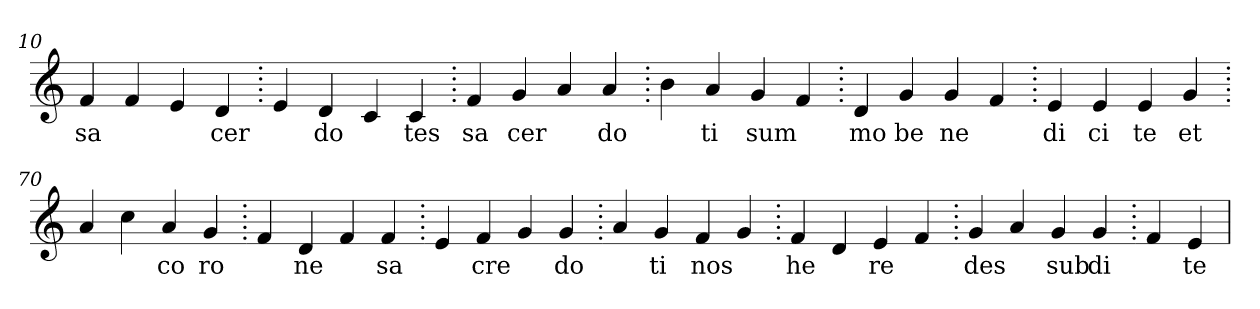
**kern	**text
*part1	*part1
*staff1	*staff1
*clefG2	*
=10.	=10.
4f	sa
4f	.
4e	.
4d	cer
=20.	=20.
4e	.
4d	do
4c	.
4c	tes
=30.	=30.
4f	sa
4g	cer
4a	.
4a	do
=40.	=40.
4b	.
4a	ti
4g	sum
4f	.
=50.	=50.
4d	mo
4g	be
4g	ne
4f	.
=60.	=60.
4e	di
4e	ci
4e	te
4g	et
=70.	=70.
4a	.
4cc	.
4a	co
4g	ro
=80.	=80.
4f	.
4d	ne
4f	.
4f	sa
=90.	=90.
4e	.
4f	cre
4g	.
4g	do
=100.	=100.
4a	.
4g	ti
4f	nos
4g	.
=110.	=110.
4f	he
4d	.
4e	re
4f	.
=120.	=120.
4g	des
4a	.
4g	sub
4g	di
=130.	=130.
4f	.
4e	te
=	=
*-	*-
